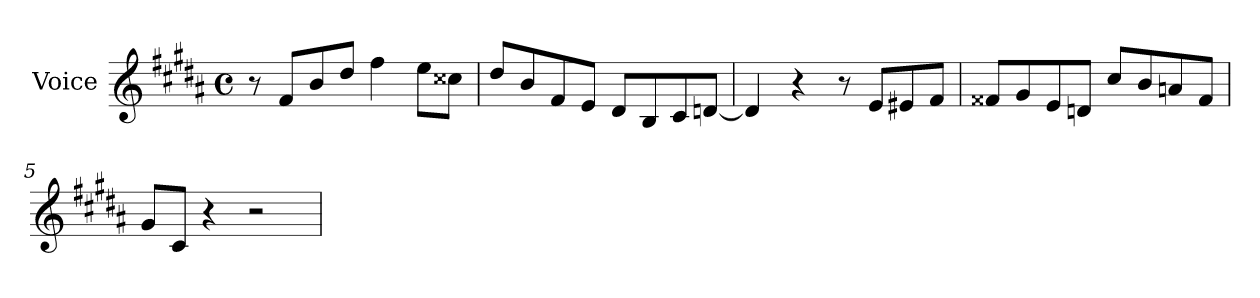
**kern
*part1
*staff1
*I"Voice
*I'Voice
*clefG2
*k[f#c#g#d#a#]
*M4/4
*met(c)
=1
8r
8f#/L
8b/
8dd#/J
4ff#\
8ee\L
8cc##X\J
=2
8dd#/L
8b/
8f#/
8e/J
8d#/L
8B/
8c#/
[<8dn/J
=3
4d/]
4r
8r
8e/L
8e#X/
8f#/J
=4
8f##X/L
8g#/
8e/
8dn/J
8cc#/L
8b/
8an/
8f##/J
=5
8g#/L
8c#/J
4r
2rcc
=
*-
